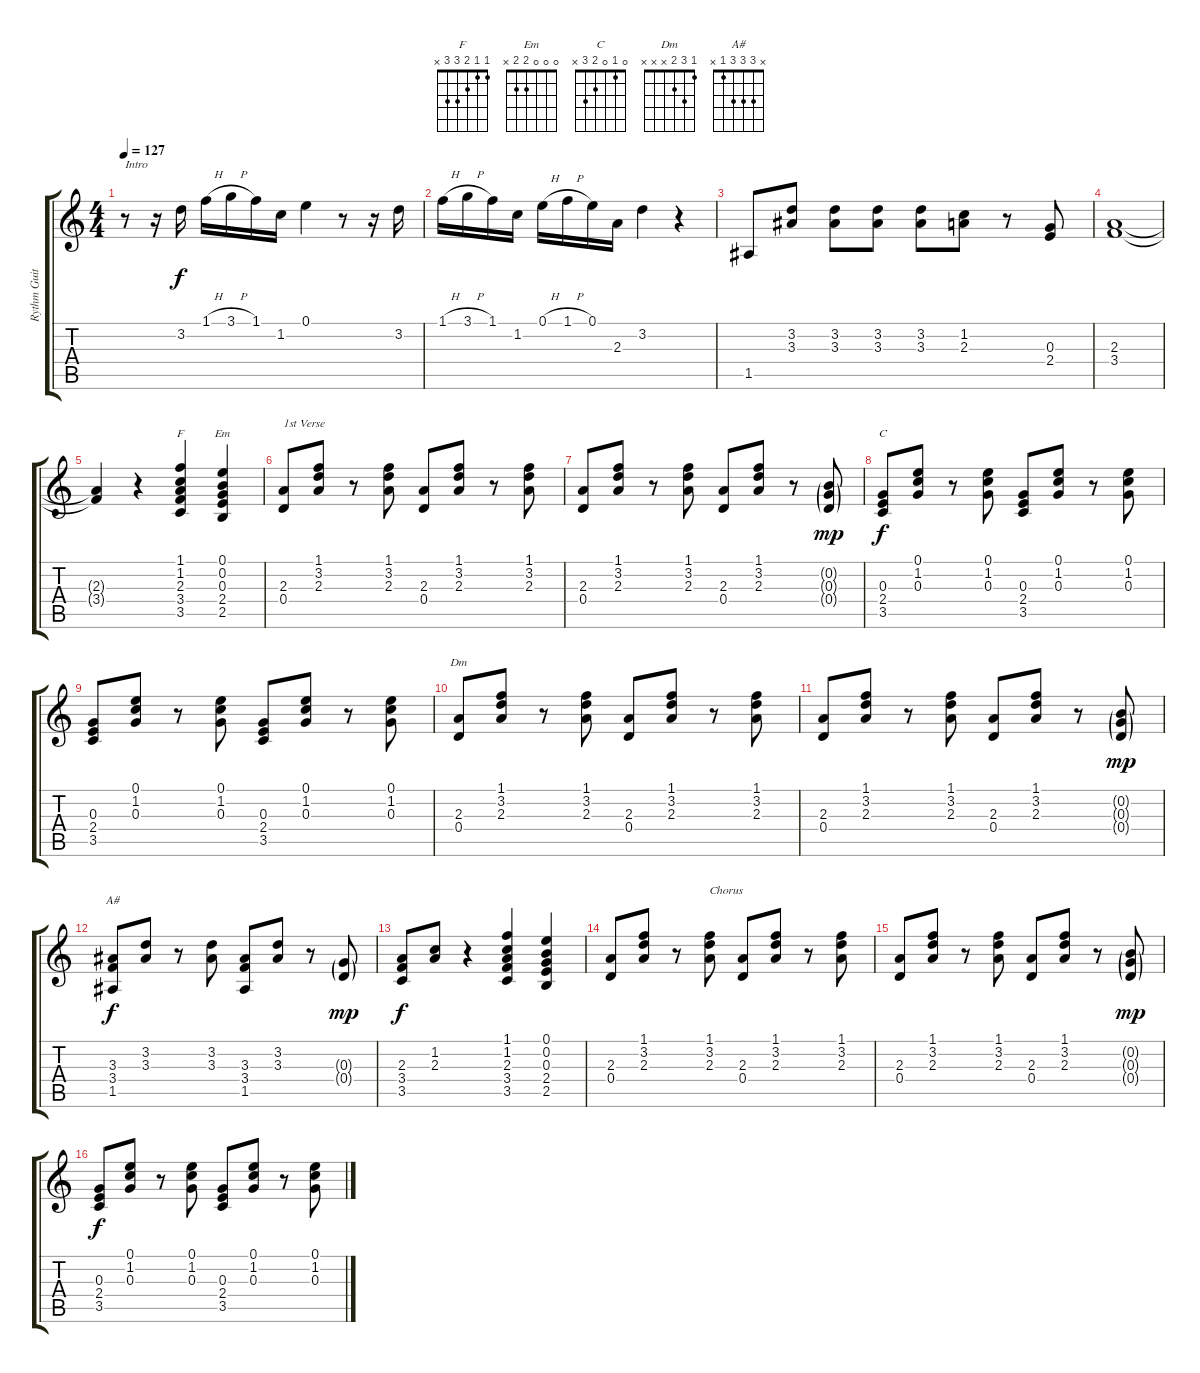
\track ("Rythm Guitar" "Rythm Guit") {instrument acousticguitarsteel}
\staff {score tabs}
\tuning (E4 B3 G3 D3 A2 E2) {hide}
\chord ("F" 1 1 2 3 3 x)
\chord ("Em" 0 0 0 2 2 x)
\chord ("C" 0 1 0 2 3 x)
\chord ("Dm" 1 3 2 x x x)
\chord ("A#" x 3 3 3 1 x)
\ts (4 4)
\tempo 127
\clef g2
\ks c
r.8{txt "Intro" dy f instrument acousticguitarsteel} r.16 3.2.16 1.1{h}.16 3.1{h}.16 1.1.16 1.2.16 0.1.4 r.8 r.16 3.2.16 |
1.1{h}.16 3.1{h}.16 1.1.16 1.2.16 0.1{h}.16 1.1{h}.16 0.1.16 2.3.16 3.2.4 r.4 |
1.5.8 (3.2 3.3).8 (3.2 3.3).8 (3.2 3.3).8 (3.2 3.3).8 (1.2 2.3).8 r.8 (0.3 2.4).8 |
(2.3 3.4).1 |
(2.3{t} 3.4{t}).4 r.4 (1.1 1.2 2.3 3.4 3.5).4{ch "F"} (0.1 0.2 0.3 2.4 2.5).4{ch "Em"} |
(2.3 0.4).8{txt "1st Verse"} (1.1 3.2 2.3).8 r.8 (1.1 3.2 2.3).8 (2.3 0.4).8 (1.1 3.2 2.3).8 r.8 (1.1 3.2 2.3).8 |
(2.3 0.4).8 (1.1 3.2 2.3).8 r.8 (1.1 3.2 2.3).8 (2.3 0.4).8 (1.1 3.2 2.3).8 r.8 (0.2{g} 0.3{g} 0.4{g}).8{dy mp} |
(0.3 2.4 3.5).8{ch "C" dy f} (0.1 1.2 0.3).8 r.8 (0.1 1.2 0.3).8 (0.3 2.4 3.5).8 (0.1 1.2 0.3).8 r.8 (0.1 1.2 0.3).8 |
(0.3 2.4 3.5).8 (0.1 1.2 0.3).8 r.8 (0.1 1.2 0.3).8 (0.3 2.4 3.5).8 (0.1 1.2 0.3).8 r.8 (0.1 1.2 0.3).8 |
(2.3 0.4).8{ch "Dm"} (1.1 3.2 2.3).8 r.8 (1.1 3.2 2.3).8 (2.3 0.4).8 (1.1 3.2 2.3).8 r.8 (1.1 3.2 2.3).8 |
(2.3 0.4).8 (1.1 3.2 2.3).8 r.8 (1.1 3.2 2.3).8 (2.3 0.4).8 (1.1 3.2 2.3).8 r.8 (0.2{g} 0.3{g} 0.4{g}).8{dy mp} |
(3.3 3.4 1.5).8{ch "A#" dy f} (3.2 3.3).8 r.8 (3.2 3.3).8 (3.3 3.4 1.5).8 (3.2 3.3).8 r.8 (0.3{g} 0.4{g}).8{dy mp} |
(2.3 3.4 3.5).8{dy f} (1.2 2.3).8 r.4 (1.1 1.2 2.3 3.4 3.5).4 (0.1 0.2 0.3 2.4 2.5).4 |
(2.3 0.4).8 (1.1 3.2 2.3).8 r.8 (1.1 3.2 2.3).8{txt "Chorus"} (2.3 0.4).8 (1.1 3.2 2.3).8 r.8 (1.1 3.2 2.3).8 |
(2.3 0.4).8 (1.1 3.2 2.3).8 r.8 (1.1 3.2 2.3).8 (2.3 0.4).8 (1.1 3.2 2.3).8 r.8 (0.2{g} 0.3{g} 0.4{g}).8{dy mp} |
(0.3 2.4 3.5).8{dy f} (0.1 1.2 0.3).8 r.8 (0.1 1.2 0.3).8 (0.3 2.4 3.5).8 (0.1 1.2 0.3).8 r.8 (0.1 1.2 0.3).8
